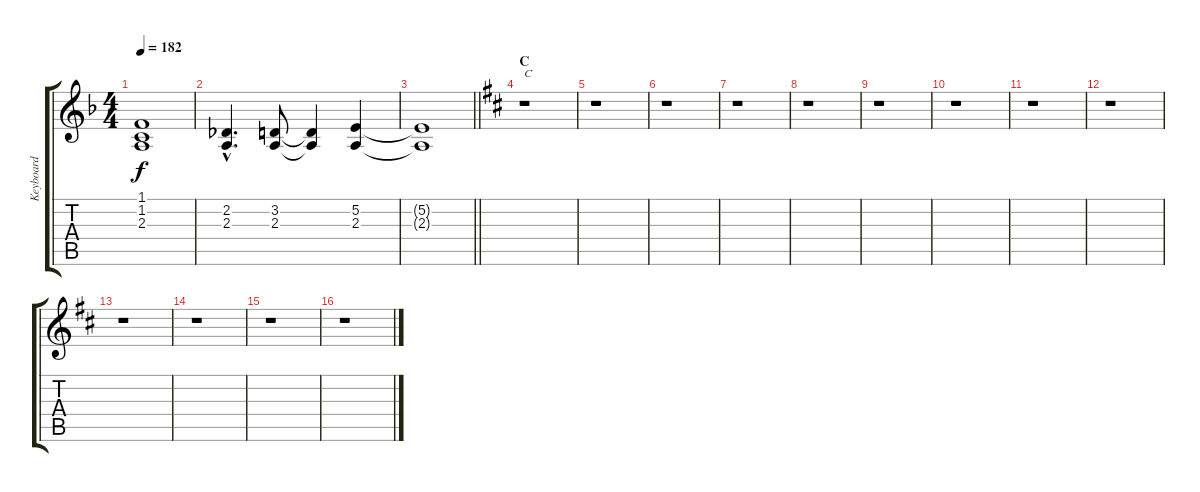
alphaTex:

\track ("Keyboard" "Keyboard") {instrument synthstrings2}
\staff {score tabs}
\tuning (E4 B3 G3 D3 A2 E2) {hide}
\ts (4 4)
\tempo 182
\clef g2
\ks f
(1.1 1.2 2.3).1{dy f} |
(2.2{hac} 2.3{hac}).4{d} (3.2 2.3).8 (3.2{t} 2.3{t}).4 (5.2 2.3).4 |
\barLineRight lightlight
(5.2{t} 2.3{t}).1 |
\section ("" "C")
\ks d
r.1{txt "C"} |
r.1 |
r.1 |
r.1 |
r.1 |
r.1 |
r.1 |
r.1 |
r.1 |
r.1 |
r.1 |
r.1 |
r.1
